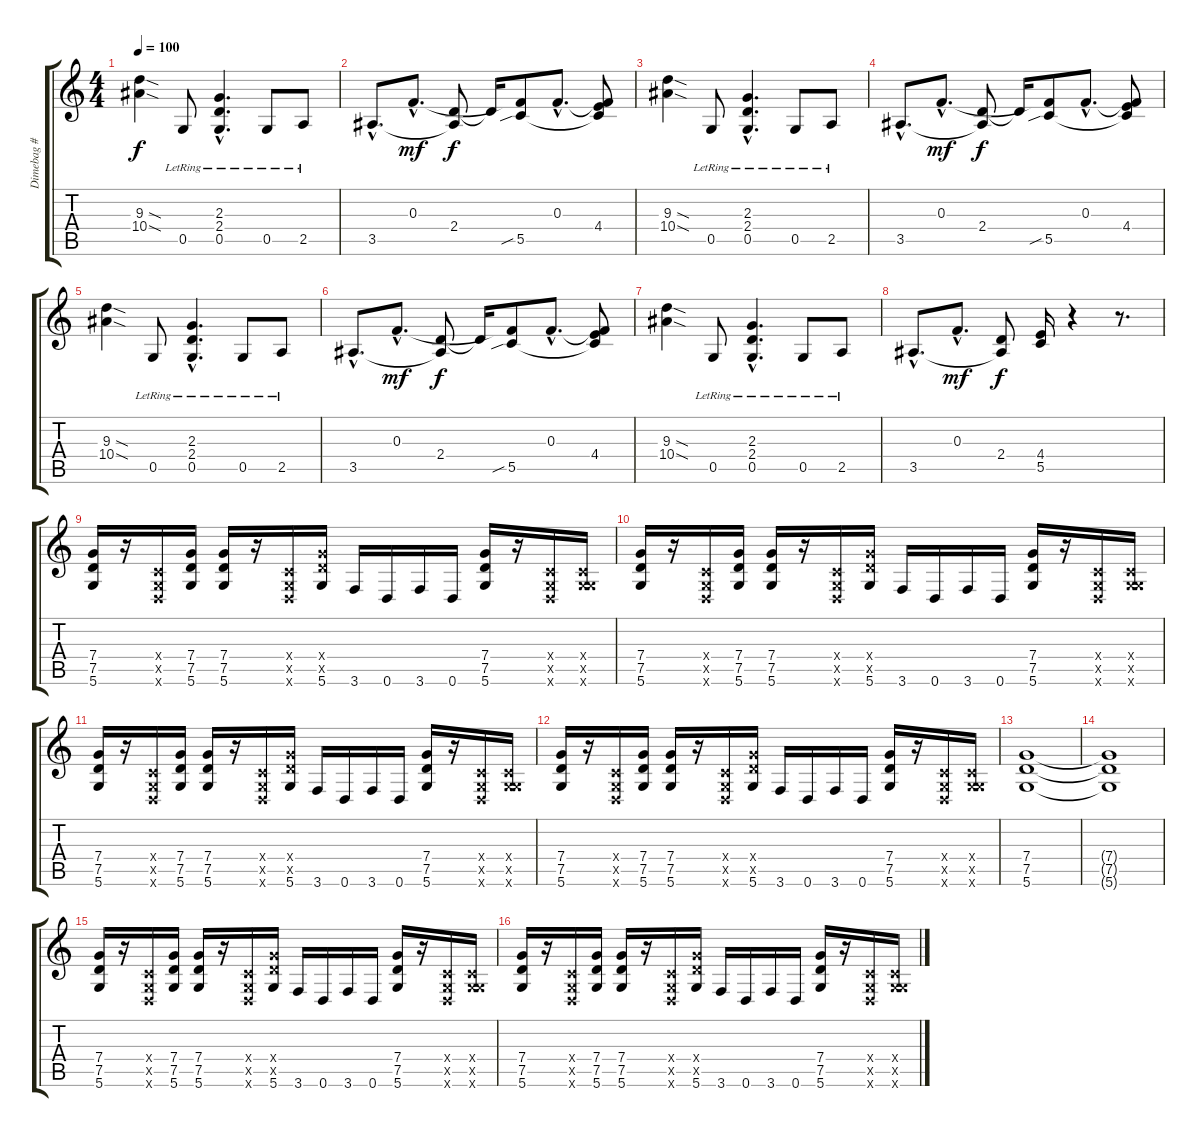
\track ("Dimebag # Guitar 1" "Dimebag # ") {instrument distortionguitar}
\staff {score tabs}
\tuning (D4 A3 F3 C3 G2 D2) {hide}
\ts (4 4)
\tempo 100
\clef g2
\ks c
(9.3{sod} 10.4{sod}).4{dy f} 0.5{lr}.8 (2.3{hac} 2.4{hac} 0.5{hac lr}).4{d} 0.5{lr}.8 2.5{lr}.8 |
3.5{hac}.8{d} 0.3{hac}.8{d dy mf} (2.4 3.5{t}).8{dy f} 2.4{t}.16 (0.3{t} 5.5{sib}).8 0.3{hac}.8{d} (0.3{t} 4.4 5.5{t}).8 |
(9.3{sod} 10.4{sod}).4 0.5{lr}.8 (2.3{hac} 2.4{hac} 0.5{hac lr}).4{d} 0.5{lr}.8 2.5{lr}.8 |
3.5{hac}.8{d} 0.3{hac}.8{d dy mf} (2.4 3.5{t}).8{dy f} 2.4{t}.16 (0.3{t} 5.5{sib}).8 0.3{hac}.8{d} (0.3{t} 4.4 5.5{t}).8 |
(9.3{sod} 10.4{sod}).4 0.5{lr}.8 (2.3{hac} 2.4{hac} 0.5{hac lr}).4{d} 0.5{lr}.8 2.5{lr}.8 |
3.5{hac}.8{d} 0.3{hac}.8{d dy mf} (2.4 3.5{t}).8{dy f} 2.4{t}.16 (0.3{t} 5.5{sib}).8 0.3{hac}.8{d} (0.3{t} 4.4 5.5{t}).8 |
(9.3{sod} 10.4{sod}).4 0.5{lr}.8 (2.3{hac} 2.4{hac} 0.5{hac lr}).4{d} 0.5{lr}.8 2.5{lr}.8 |
3.5{hac}.8{d} 0.3{hac}.8{d dy mf} (2.4 3.5{t}).8{dy f} (4.4 5.5).16 r.4 r.8{d} |
(7.4 7.5 5.6).16 r.16 (0.4{x} 0.5{x} 0.6{x}).16 (7.4 7.5 5.6).16 (7.4 7.5 5.6).16 r.16 (0.4{x} 0.5{x} 0.6{x}).16 (7.4{x} 7.5{x} 5.6).16 3.6.16 0.6.16 3.6.16 0.6.16 (7.4 7.5 5.6).16 r.16 (0.4{x} 0.5{x} 0.6{x}).16 (0.4{x} 0.5{x} 5.6{x}).16 |
(7.4 7.5 5.6).16 r.16 (0.4{x} 0.5{x} 0.6{x}).16 (7.4 7.5 5.6).16 (7.4 7.5 5.6).16 r.16 (0.4{x} 0.5{x} 0.6{x}).16 (7.4{x} 7.5{x} 5.6).16 3.6.16 0.6.16 3.6.16 0.6.16 (7.4 7.5 5.6).16 r.16 (0.4{x} 0.5{x} 0.6{x}).16 (0.4{x} 0.5{x} 5.6{x}).16 |
(7.4 7.5 5.6).16 r.16 (0.4{x} 0.5{x} 0.6{x}).16 (7.4 7.5 5.6).16 (7.4 7.5 5.6).16 r.16 (0.4{x} 0.5{x} 0.6{x}).16 (7.4{x} 7.5{x} 5.6).16 3.6.16 0.6.16 3.6.16 0.6.16 (7.4 7.5 5.6).16 r.16 (0.4{x} 0.5{x} 0.6{x}).16 (0.4{x} 0.5{x} 5.6{x}).16 |
(7.4 7.5 5.6).16 r.16 (0.4{x} 0.5{x} 0.6{x}).16 (7.4 7.5 5.6).16 (7.4 7.5 5.6).16 r.16 (0.4{x} 0.5{x} 0.6{x}).16 (7.4{x} 7.5{x} 5.6).16 3.6.16 0.6.16 3.6.16 0.6.16 (7.4 7.5 5.6).16 r.16 (0.4{x} 0.5{x} 0.6{x}).16 (0.4{x} 0.5{x} 5.6{x}).16 |
(7.4 7.5 5.6).1 |
(7.4{t} 7.5{t} 5.6{t}).1 |
(7.4 7.5 5.6).16 r.16 (0.4{x} 0.5{x} 0.6{x}).16 (7.4 7.5 5.6).16 (7.4 7.5 5.6).16 r.16 (0.4{x} 0.5{x} 0.6{x}).16 (7.4{x} 7.5{x} 5.6).16 3.6.16 0.6.16 3.6.16 0.6.16 (7.4 7.5 5.6).16 r.16 (0.4{x} 0.5{x} 0.6{x}).16 (0.4{x} 0.5{x} 5.6{x}).16 |
(7.4 7.5 5.6).16 r.16 (0.4{x} 0.5{x} 0.6{x}).16 (7.4 7.5 5.6).16 (7.4 7.5 5.6).16 r.16 (0.4{x} 0.5{x} 0.6{x}).16 (7.4{x} 7.5{x} 5.6).16 3.6.16 0.6.16 3.6.16 0.6.16 (7.4 7.5 5.6).16 r.16 (0.4{x} 0.5{x} 0.6{x}).16 (0.4{x} 0.5{x} 5.6{x}).16
